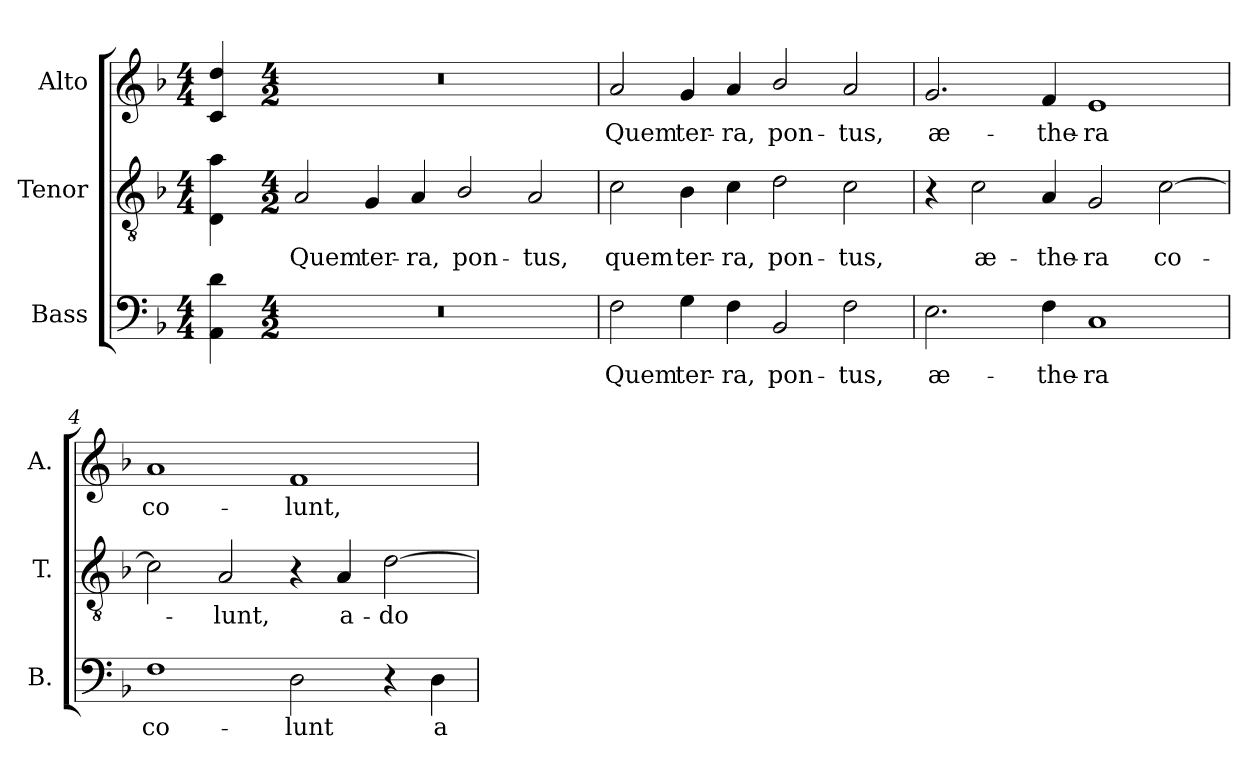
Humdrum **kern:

**kern	**text	**kern	**text	**kern	**text
*part3	*part3	*part2	*part2	*part1	*part1
*staff3	*staff3	*staff2	*staff2	*staff1	*staff1
*I"Bass	*	*I"Tenor	*	*I"Alto	*
*I'B.	*	*I'T.	*	*I'A.	*
!!LO:PB:g=z
*clefF4	*	*clefGv2	*	*clefG2	*
*	*	*ITrd7c12	*	*	*
*k[b-]	*	*k[b-]	*	*k[b-]	*
*F:	*	*F:	*	*F:	*
*M4/4	*	*M4/4	*	*M4/4	*
=	=	=	=	=	=
4AAi\ 4di	.	4DDi\ 4Ai	.	4ci/ 4ddi	.
=1-	=1-	=1-	=1-	=1-	=1-
*M4/2	*	*M4/2	*	*M4/2	*
!LO:N:vis=1	!	!	!	!	!
!	!	!	!LO:LY:b:color=#000000	!LO:N:vis=1	!
0r	.	2AAi/	Quem	0r	.
!	!	!	!LO:LY:b:color=#000000	!	!
.	.	4GGi/	ter-	.	.
!	!	!	!LO:LY:b:color=#000000	!	!
.	.	4AAi/	-ra,	.	.
!	!	!	!LO:LY:b:color=#000000	!	!
.	.	2BB-i/	pon-	.	.
!	!	!	!LO:LY:b:color=#000000	!	!
.	.	2AAi/	-tus,	.	.
=2	=2	=2	=2	=2	=2
!	!LO:LY:b:color=#000000	!	!	!	!
!	!	!	!LO:LY:b:color=#000000	!	!
!	!	!	!	!	!LO:LY:b:color=#000000
2Fi\	Quem	2Ci\	quem	2ai/	Quem
!	!LO:LY:b:color=#000000	!	!	!	!
!	!	!	!LO:LY:b:color=#000000	!	!
!	!	!	!	!	!LO:LY:b:color=#000000
4Gi\	ter-	4BB-i\	ter-	4gi/	ter-
!	!LO:LY:b:color=#000000	!	!	!	!
!	!	!	!LO:LY:b:color=#000000	!	!
!	!	!	!	!	!LO:LY:b:color=#000000
4Fi\	-ra,	4Ci\	-ra,	4ai/	-ra,
!	!LO:LY:b:color=#000000	!	!	!	!
!	!	!	!LO:LY:b:color=#000000	!	!
!	!	!	!	!	!LO:LY:b:color=#000000
2BB-i/	pon-	2Di\	pon-	2b-i/	pon-
!	!LO:LY:b:color=#000000	!	!	!	!
!	!	!	!LO:LY:b:color=#000000	!	!
!	!	!	!	!	!LO:LY:b:color=#000000
2Fi\	-tus,	2Ci\	-tus,	2ai/	-tus,
=3	=3	=3	=3	=3	=3
!	!LO:LY:b:color=#000000	!	!	!	!
!	!	!	!	!	!LO:LY:b:color=#000000
2.Ei\	æ-	4r	.	2.gi/	æ-
!	!	!	!LO:LY:b:color=#000000	!	!
.	.	2Ci\	æ-	.	.
!	!LO:LY:b:color=#000000	!	!	!	!
!	!	!	!LO:LY:b:color=#000000	!	!
!	!	!	!	!	!LO:LY:b:color=#000000
4Fi\	-the-	4AAi/	-the-	4fi/	-the-
!	!LO:LY:b:color=#000000	!	!	!	!
!	!	!	!LO:LY:b:color=#000000	!	!
!	!	!	!	!	!LO:LY:b:color=#000000
1Ci	-ra	2GGi/	-ra	1ei	-ra
!	!	!	!LO:LY:b:color=#000000	!	!
.	.	[2Ci\	co-	.	.
!!LO:LB:g=z
=4	=4	=4	=4	=4	=4
!	!LO:LY:b:color=#000000	!	!	!	!
!	!	!	!	!	!LO:LY:b:color=#000000
1Fi	co-	2Ci\]	.	1ai	co-
!	!	!	!LO:LY:b:color=#000000	!	!
.	.	2AAi/	-lunt,	.	.
!	!LO:LY:b:color=#000000	!	!	!	!
!	!	!	!	!	!LO:LY:b:color=#000000
2Di\	-lunt	4r	.	1fi	-lunt,
!	!	!	!LO:LY:b:color=#000000	!	!
.	.	4AAi/	a-	.	.
!	!	!	!LO:LY:b:color=#000000	!	!
4r	.	[2Di\	-do-	.	.
!	!LO:LY:b:color=#000000	!	!	!	!
4Di\	a-	.	.	.	.
=	=	=	=	=	=
*-	*-	*-	*-	*-	*-
